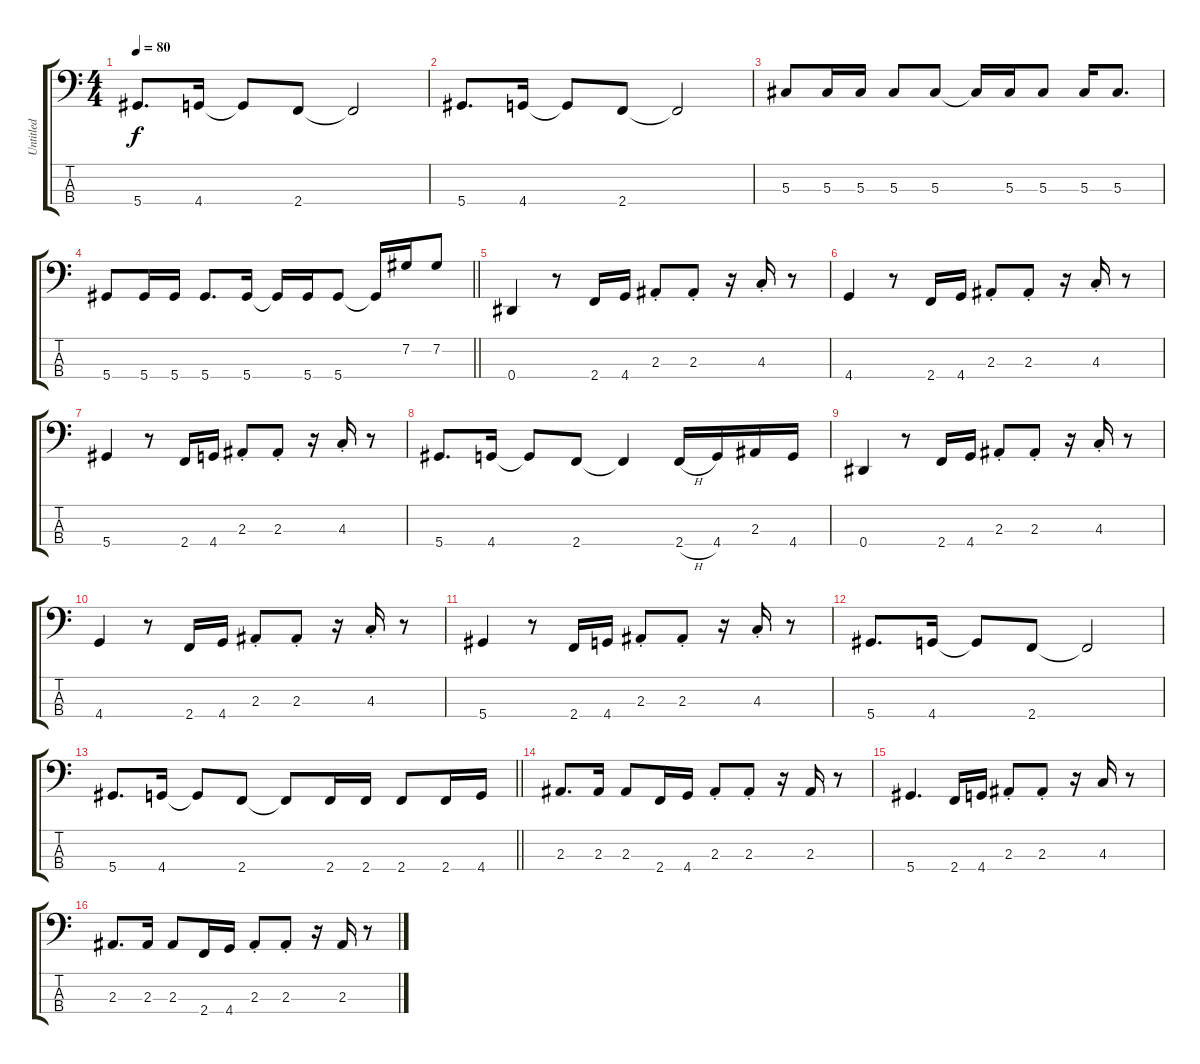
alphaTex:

\track ("Untitled" "Untitled") {instrument electricbasspick}
\staff {score tabs}
\tuning (Gb2 Db2 Ab1 Eb1) {hide}
\ts (4 4)
\tempo 80
\clef f4
\ks c
5.4.8{d dy f} 4.4.16 4.4{t}.8 2.4.8 2.4{t}.2 |
5.4.8{d} 4.4.16 4.4{t}.8 2.4.8 2.4{t}.2 |
5.3.8 5.3.16 5.3.16 5.3.8 5.3.8 5.3{t}.16 5.3.16 5.3.8 5.3.16 5.3.8{d} |
\barLineRight lightlight
5.4.8 5.4.16 5.4.16 5.4.8{d} 5.4.16 5.4{t}.16 5.4.16 5.4.8 5.4{t}.16 7.2.16 7.2.8 |
0.4.4 r.8 2.4.16 4.4.16 2.3{st}.8 2.3{st}.8 r.16 4.3{st}.16 r.8 |
4.4.4 r.8 2.4.16 4.4.16 2.3{st}.8 2.3{st}.8 r.16 4.3{st}.16 r.8 |
5.4.4 r.8 2.4.16 4.4.16 2.3{st}.8 2.3{st}.8 r.16 4.3{st}.16 r.8 |
5.4.8{d} 4.4.16 4.4{t}.8 2.4.8 2.4{t}.4 2.4{h}.16 4.4.16 2.3.16 4.4.16 |
0.4.4 r.8 2.4.16 4.4.16 2.3{st}.8 2.3{st}.8 r.16 4.3{st}.16 r.8 |
4.4.4 r.8 2.4.16 4.4.16 2.3{st}.8 2.3{st}.8 r.16 4.3{st}.16 r.8 |
5.4.4 r.8 2.4.16 4.4.16 2.3{st}.8 2.3{st}.8 r.16 4.3{st}.16 r.8 |
5.4.8{d} 4.4.16 4.4{t}.8 2.4.8 2.4{t}.2 |
\barLineRight lightlight
5.4.8{d} 4.4.16 4.4{t}.8 2.4.8 2.4{t}.8 2.4.16 2.4.16 2.4.8 2.4.16 4.4.16 |
2.3.8{d} 2.3.16 2.3.8 2.4.16 4.4.16 2.3{st}.8 2.3{st}.8 r.16 2.3.16 r.8 |
5.4.4{d} 2.4.16 4.4.16 2.3{st}.8 2.3{st}.8 r.16 4.3.16 r.8 |
2.3.8{d} 2.3.16 2.3.8 2.4.16 4.4.16 2.3{st}.8 2.3{st}.8 r.16 2.3.16 r.8
